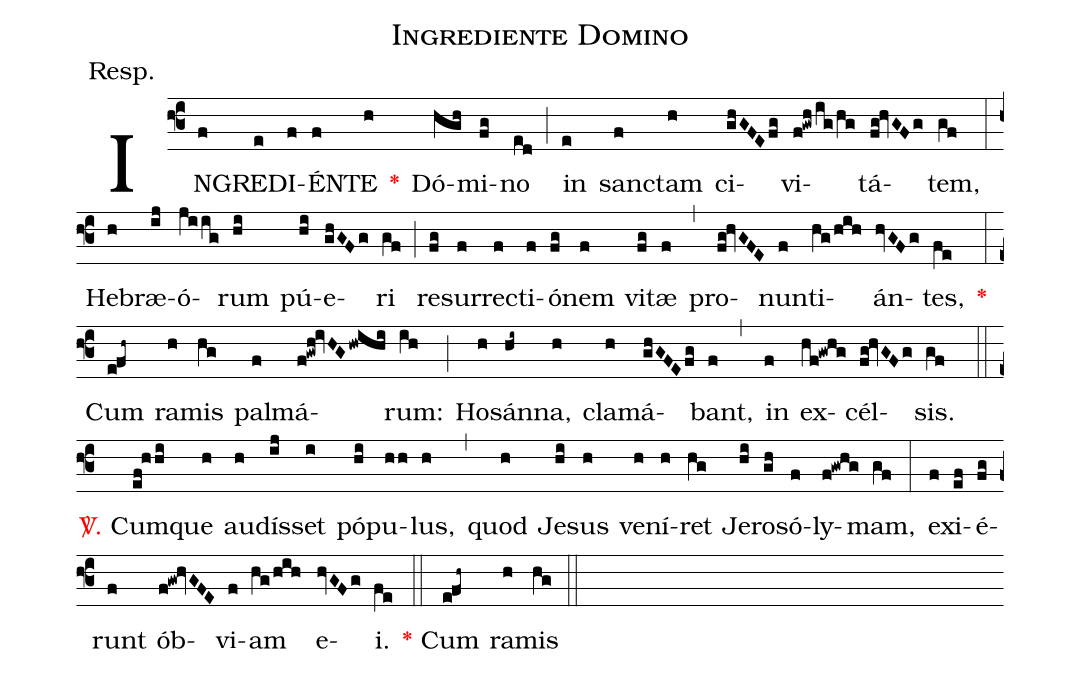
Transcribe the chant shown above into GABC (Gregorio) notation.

name:Ingrediente Domino;
annotation:Resp.;
mode:II.;
%%
(f3) IN(f)GRE(e)DI(f)ÉN(f)TE(h) <v>\red{*}</v>() Dó(hgh)mi(fg)no(ed) (;) in(e) sanc(f)tam(h) ci(ghGFEfg)vi(f!gwh/ig/hg)tá(fg!hvGFg)tem,(gf) (:) He(h)bræ(ij)ó(jiig)rum(hi) pú(hi)e(ghGFg)ri(gf) (;) re(fg)sur(f)rec(f)ti(f)ó(fg)nem(f) vi(fg)tæ(f) (,) pro(fg!hvGFE)nun(f)ti(hg/hih)án(hvGFg)tes,(fe) <v>\red{*}</v>(:) Cum(e!fh~) ra(h)mis(hg) pal(f)má(f!gwh!ivHGhwihi)rum:(ih) (;) Ho(h)sán(hi~)na,(h) cla(h)má(ghGFEfg)bant,(f) (,) in(f) ex(hf!gwhg)cél(fg!hvGFg)sis.(gf) (::) <v>\red{\Vbar.}</v> Cum(ef!hhi)que(h) au(h)dís(ij)set(i) pó(hi)pu(hh)lus,(h) (,) quod(h) Je(hi)sus(h) ve(h)ní(h)ret(hg) Je(hi)ro(gh)só(f)ly(f!gwhg)mam,(gf) (:) ex(f)i(ef)é(fg)runt(f) ób(f!gw!hvGFE)vi(f)am(hg/hih) e(hvGFg)i.(fe) (::) <v>\red{*}</v> Cum(e!fh~) ra(h)mis(hg) (::)
